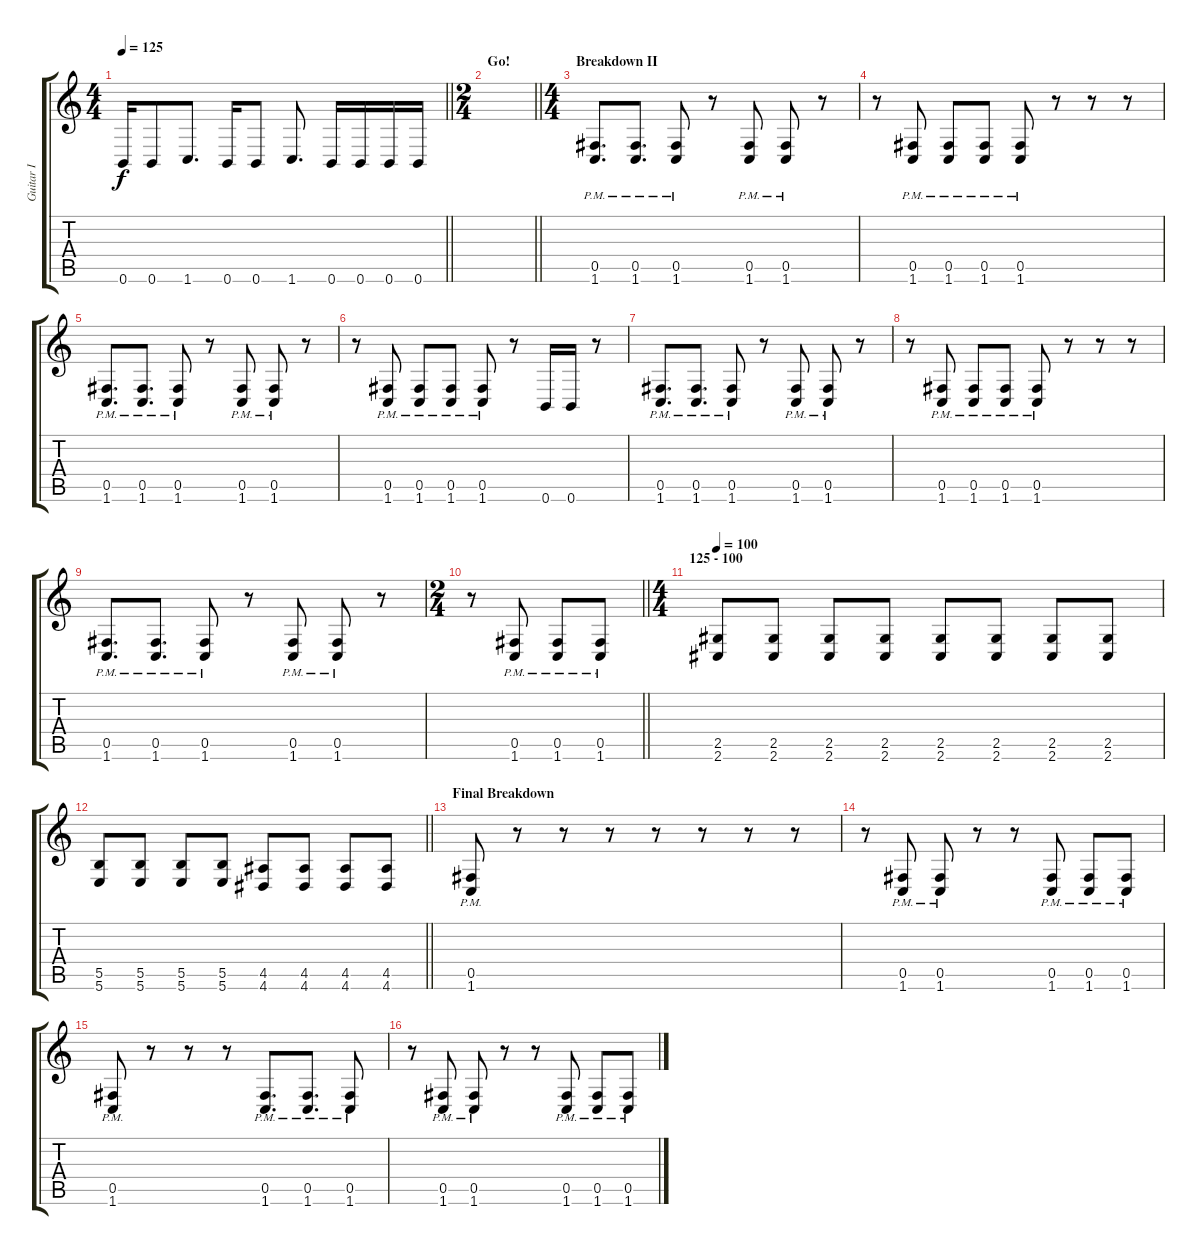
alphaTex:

\track ("Guitar I" "Guitar I") {instrument distortionguitar}
\staff {score tabs}
\tuning (Db4 Ab3 E3 B2 Gb2 B1) {hide}
\ts (4 4)
\tempo 125
\clef g2
\barLineRight lightlight
\ks c
0.6.16{dy f} 0.6.8 1.6.8{d} 0.6.16 0.6.8 1.6.8{d} 0.6.16 0.6.16 0.6.16 0.6.16 |
\ts (2 4)
\section ("" "Go! ")
\barLineRight lightlight
|
\ts (4 4)
\section ("" "Breakdown II")
(0.5{pm} 1.6{pm}).8{d} (0.5{pm} 1.6{pm}).8{d} (0.5{pm} 1.6{pm}).8 r.8 (0.5{pm} 1.6{pm}).8 (0.5{pm} 1.6{pm}).8 r.8 |
r.8 (0.5{pm} 1.6{pm}).8 (0.5{pm} 1.6{pm}).8 (0.5{pm} 1.6{pm}).8 (0.5{pm} 1.6{pm}).8 r.8 r.8 r.8 |
(0.5{pm} 1.6{pm}).8{d} (0.5{pm} 1.6{pm}).8{d} (0.5{pm} 1.6{pm}).8 r.8 (0.5{pm} 1.6{pm}).8 (0.5{pm} 1.6{pm}).8 r.8 |
r.8 (0.5{pm} 1.6{pm}).8 (0.5{pm} 1.6{pm}).8 (0.5{pm} 1.6{pm}).8 (0.5{pm} 1.6{pm}).8 r.8 0.6.16 0.6.16 r.8 |
(0.5{pm} 1.6{pm}).8{d} (0.5{pm} 1.6{pm}).8{d} (0.5{pm} 1.6{pm}).8 r.8 (0.5{pm} 1.6{pm}).8 (0.5{pm} 1.6{pm}).8 r.8 |
r.8 (0.5{pm} 1.6{pm}).8 (0.5{pm} 1.6{pm}).8 (0.5{pm} 1.6{pm}).8 (0.5{pm} 1.6{pm}).8 r.8 r.8 r.8 |
(0.5{pm} 1.6{pm}).8{d} (0.5{pm} 1.6{pm}).8{d} (0.5{pm} 1.6{pm}).8 r.8 (0.5{pm} 1.6{pm}).8 (0.5{pm} 1.6{pm}).8 r.8 |
\ts (2 4)
\barLineRight lightlight
r.8 (0.5{pm} 1.6{pm}).8 (0.5{pm} 1.6{pm}).8 (0.5{pm} 1.6{pm}).8 |
\ts (4 4)
\section ("" "125 - 100 ")
\tempo 100
(2.5 2.6).8 (2.5 2.6).8 (2.5 2.6).8 (2.5 2.6).8 (2.5 2.6).8 (2.5 2.6).8 (2.5 2.6).8 (2.5 2.6).8 |
\barLineRight lightlight
(5.5 5.6).8 (5.5 5.6).8 (5.5 5.6).8 (5.5 5.6).8 (4.5 4.6).8 (4.5 4.6).8 (4.5 4.6).8 (4.5 4.6).8 |
\section ("" "Final Breakdown ")
(0.5{pm} 1.6{pm}).8 r.8 r.8 r.8 r.8 r.8 r.8 r.8 |
r.8 (0.5{pm} 1.6{pm}).8 (0.5{pm} 1.6{pm}).8 r.8 r.8 (0.5{pm} 1.6{pm}).8 (0.5{pm} 1.6{pm}).8 (0.5{pm} 1.6{pm}).8 |
(0.5{pm} 1.6{pm}).8 r.8 r.8 r.8 (0.5{pm} 1.6{pm}).8{d} (0.5{pm} 1.6{pm}).8{d} (0.5{pm} 1.6{pm}).8 |
r.8 (0.5{pm} 1.6{pm}).8 (0.5{pm} 1.6{pm}).8 r.8 r.8 (0.5{pm} 1.6{pm}).8 (0.5{pm} 1.6{pm}).8 (0.5{pm} 1.6{pm}).8
